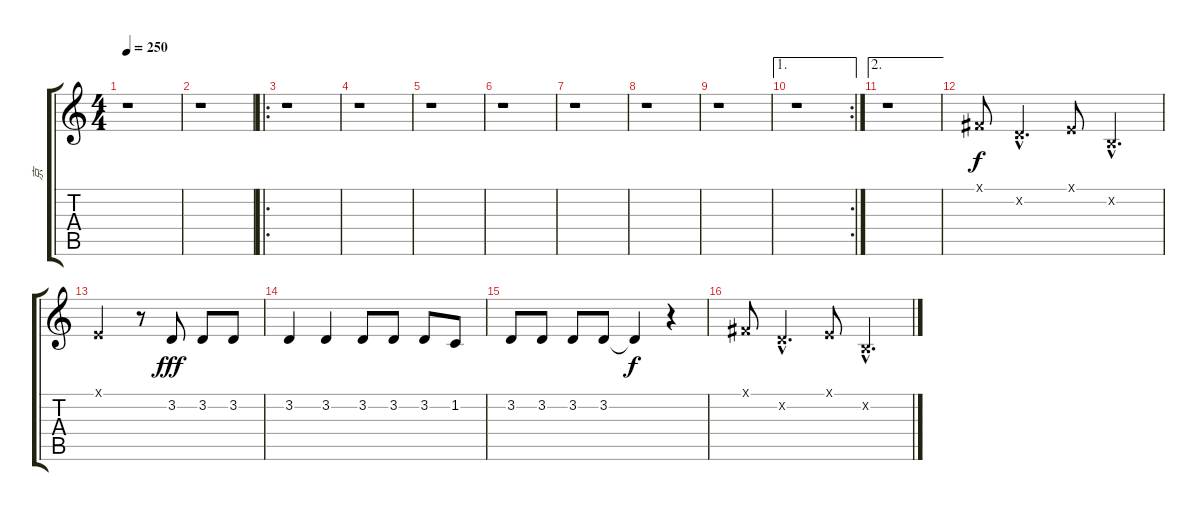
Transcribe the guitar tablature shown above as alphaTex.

\track ("京" "京") {instrument harpsichord}
\staff {score tabs}
\tuning (E4 B3 G3 D3 A2 E2) {hide}
\ts (4 4)
\tempo 250
\clef g2
\ks c
r.1{dy fff} |
r.1 |
\ro
r.1 |
r.1 |
r.1 |
r.1 |
r.1 |
r.1 |
r.1 |
\ae 1
\rc 2
r.1 |
\ae 2
r.1 |
2.1{x}.8{dy f} 3.2{hac x}.4{d} 0.1{x}.8 0.2{hac x}.4{d} |
0.1{x}.2 r.8 3.2.8{dy fff} 3.2.8 3.2.8 |
3.2.4 3.2.4 3.2.8 3.2.8 3.2.8 1.2.8 |
3.2.8 3.2.8 3.2.8 3.2.8 3.2{t}.4{dy f} r.4 |
2.1{x}.8 3.2{hac x}.4{d} 0.1{x}.8 0.2{hac x}.4{d}
